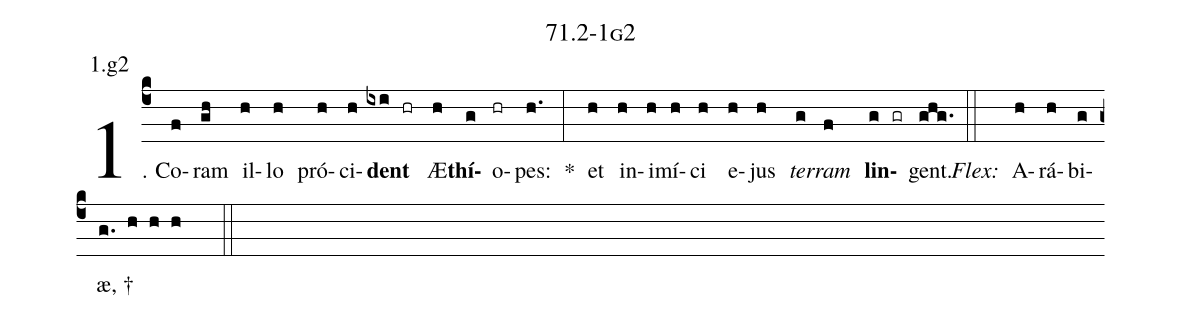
name: 71.2-1g2;
annotation: 1.g2;
%%
(c4)1. Co(f)ram(gh) il(h)lo(h) pró(h)ci(h)<b>dent</b>(ixi hr) Æ(h)<b>thí</b>(g)o(hr)pes:(h.) *(:) et(h) in(h)i(h)mí(h)ci(h) e(h)jus(h) <i>ter</i>(g)<i>ram</i>(f) <b>lin</b>(g gr)gent.(ghg.) (::)
<i>Flex:</i>()  A(h)rá(h)bi(g)æ, †(g. h h h  ::)

%E(h) u(h) o(g) u(f) a(g) e.(ghg.) (::)
